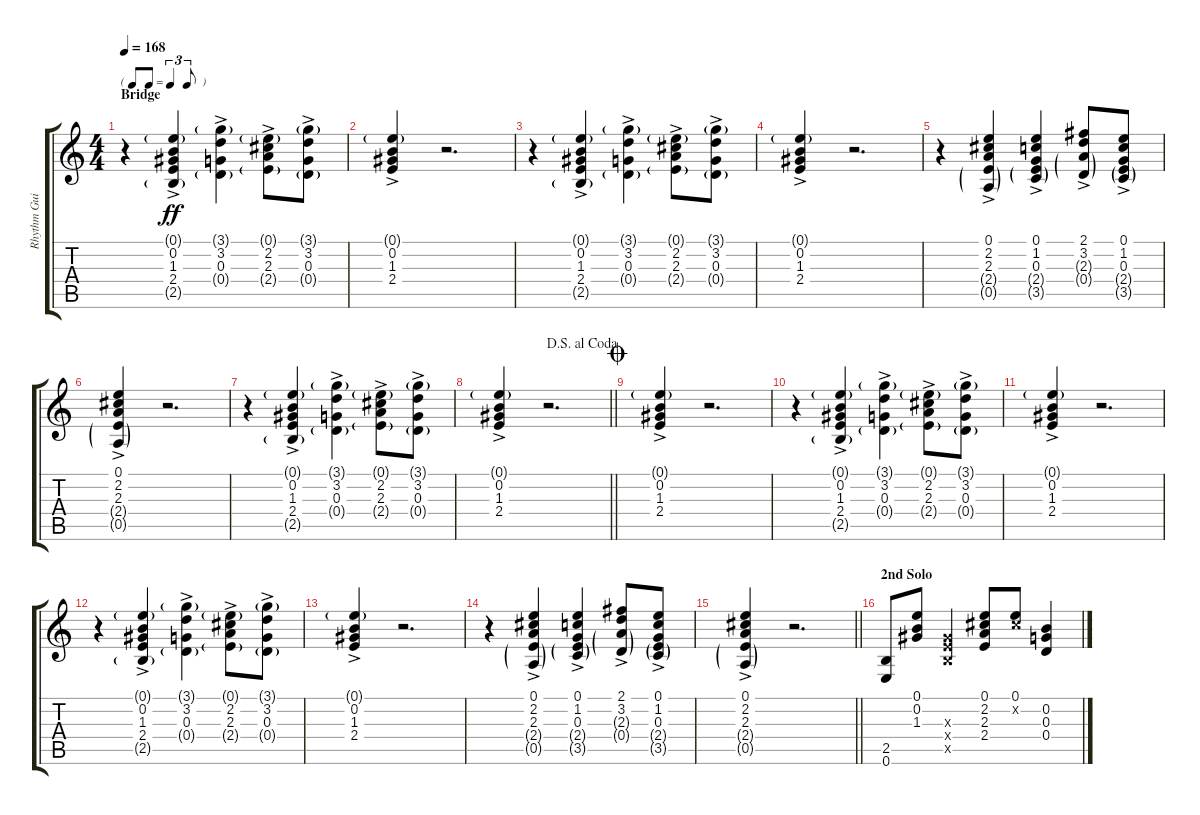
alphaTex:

\track ("Rhythm Guitar" "Rhythm Gui") {instrument overdrivenguitar}
\staff {score tabs}
\tuning (E4 B3 G3 D3 A2 E2) {hide}
\ts (4 4)
\tf triplet8th
\section ("" "Bridge")
\tempo 168
\clef g2
\ks c
r.4{dy ff} (0.1{g} 0.2 1.3 2.4{ac} 2.5{g}).4 (3.1{g} 3.2 0.3{ac} 0.4{g}).4 (0.1{g} 2.2 2.3{ac} 2.4{g}).8 (3.1{g} 3.2 0.3{ac} 0.4{g}).8 |
(0.1{g} 0.2 1.3 2.4{ac}).4 r.2{d} |
r.4 (0.1{g} 0.2 1.3 2.4{ac} 2.5{g}).4 (3.1{g} 3.2 0.3{ac} 0.4{g}).4 (0.1{g} 2.2 2.3{ac} 2.4{g}).8 (3.1{g} 3.2 0.3{ac} 0.4{g}).8 |
(0.1{g} 0.2 1.3 2.4{ac}).4 r.2{d} |
r.4 (0.1 2.2 2.3{ac} 2.4{g} 0.5{g}).4 (0.1 1.2{ac} 0.3 2.4{g} 3.5{g}).4 (2.1 3.2{ac} 2.3{g} 0.4{g}).8 (0.1 1.2{ac} 0.3 2.4{g} 3.5{g}).8 |
(0.1 2.2{ac} 2.3 2.4{g} 0.5{g}).4 r.2{d} |
r.4 (0.1{g} 0.2 1.3 2.4{ac} 2.5{g}).4 (3.1{g} 3.2 0.3{ac} 0.4{g}).4 (0.1{g} 2.2 2.3{ac} 2.4{g}).8 (3.1{g} 3.2 0.3{ac} 0.4{g}).8 |
\jump dalsegnoalcoda
\barLineRight lightlight
(0.1{g} 0.2 1.3 2.4{ac}).4 r.2{d} |
\jump coda
(0.1{g} 0.2 1.3 2.4{ac}).4 r.2{d} |
r.4 (0.1{g} 0.2 1.3 2.4{ac} 2.5{g}).4 (3.1{g} 3.2 0.3{ac} 0.4{g}).4 (0.1{g} 2.2 2.3{ac} 2.4{g}).8 (3.1{g} 3.2 0.3{ac} 0.4{g}).8 |
(0.1{g} 0.2 1.3 2.4{ac}).4 r.2{d} |
r.4 (0.1{g} 0.2 1.3 2.4{ac} 2.5{g}).4 (3.1{g} 3.2 0.3{ac} 0.4{g}).4 (0.1{g} 2.2 2.3{ac} 2.4{g}).8 (3.1{g} 3.2 0.3{ac} 0.4{g}).8 |
(0.1{g} 0.2 1.3 2.4{ac}).4 r.2{d} |
r.4 (0.1 2.2 2.3{ac} 2.4{g} 0.5{g}).4 (0.1 1.2{ac} 0.3 2.4{g} 3.5{g}).4 (2.1 3.2{ac} 2.3{g} 0.4{g}).8 (0.1 1.2{ac} 0.3 2.4{g} 3.5{g}).8 |
\barLineRight lightlight
(0.1 2.2{ac} 2.3 2.4{g} 0.5{g}).4 r.2{d} |
\section ("" "2nd Solo")
(2.5 0.6).8 (0.1 0.2 1.3).8 (1.3{x} 2.4{x} 2.5{x}).4 (0.1 2.2 2.3 2.4).8 (0.1 2.2{x}).8 (0.2 0.3 0.4).4
